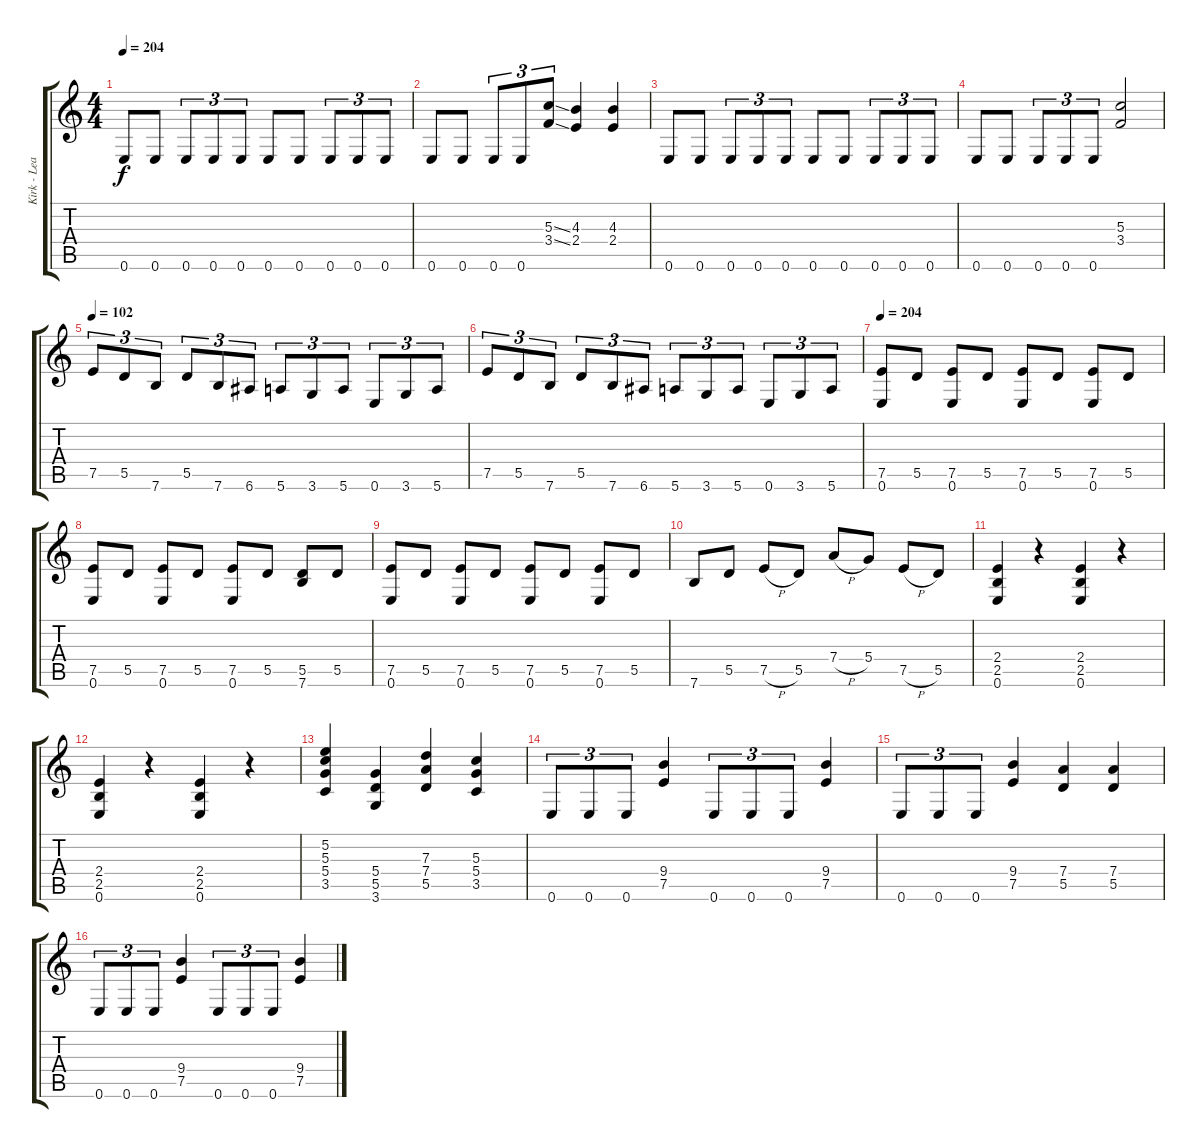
\track ("Kirk - Lead Guitar" "Kirk - Lea") {instrument distortionguitar}
\staff {score tabs}
\tuning (E4 B3 G3 D3 A2 E2) {hide}
\ts (4 4)
\tempo 204
\clef g2
\ks c
0.6.8{dy f} 0.6.8 0.6.8{tu (3 2)} 0.6.8{tu (3 2)} 0.6.8{tu (3 2)} 0.6.8 0.6.8 0.6.8{tu (3 2)} 0.6.8{tu (3 2)} 0.6.8{tu (3 2)} |
0.6.8 0.6.8 0.6.8{tu (3 2)} 0.6.8{tu (3 2)} (5.3{ss} 3.4{ss}).8{tu (3 2)} (4.3 2.4).4 (4.3 2.4).4 |
0.6.8 0.6.8 0.6.8{tu (3 2)} 0.6.8{tu (3 2)} 0.6.8{tu (3 2)} 0.6.8 0.6.8 0.6.8{tu (3 2)} 0.6.8{tu (3 2)} 0.6.8{tu (3 2)} |
0.6.8 0.6.8 0.6.8{tu (3 2)} 0.6.8{tu (3 2)} 0.6.8{tu (3 2)} (5.3 3.4).2 |
\tempo 102
7.5.8{tu (3 2)} 5.5.8{tu (3 2)} 7.6.8{tu (3 2)} 5.5.8{tu (3 2)} 7.6.8{tu (3 2)} 6.6.8{tu (3 2)} 5.6.8{tu (3 2)} 3.6.8{tu (3 2)} 5.6.8{tu (3 2)} 0.6.8{tu (3 2)} 3.6.8{tu (3 2)} 5.6.8{tu (3 2)} |
7.5.8{tu (3 2)} 5.5.8{tu (3 2)} 7.6.8{tu (3 2)} 5.5.8{tu (3 2)} 7.6.8{tu (3 2)} 6.6.8{tu (3 2)} 5.6.8{tu (3 2)} 3.6.8{tu (3 2)} 5.6.8{tu (3 2)} 0.6.8{tu (3 2)} 3.6.8{tu (3 2)} 5.6.8{tu (3 2)} |
\tempo 204
(7.5 0.6).8 5.5.8 (7.5 0.6).8 5.5.8 (7.5 0.6).8 5.5.8 (7.5 0.6).8 5.5.8 |
(7.5 0.6).8 5.5.8 (7.5 0.6).8 5.5.8 (7.5 0.6).8 5.5.8 (5.5 7.6).8 5.5.8 |
(7.5 0.6).8 5.5.8 (7.5 0.6).8 5.5.8 (7.5 0.6).8 5.5.8 (7.5 0.6).8 5.5.8 |
7.6.8 5.5.8 7.5{h}.8 5.5.8 7.4{h}.8 5.4.8 7.5{h}.8 5.5.8 |
(2.4 2.5 0.6).4 r.4 (2.4 2.5 0.6).4 r.4 |
(2.4 2.5 0.6).4 r.4 (2.4 2.5 0.6).4 r.4 |
(5.2 5.3 5.4 3.5).4 (5.4 5.5 3.6).4 (7.3 7.4 5.5).4 (5.3 5.4 3.5).4 |
0.6.8{tu (3 2)} 0.6.8{tu (3 2)} 0.6.8{tu (3 2)} (9.4 7.5).4 0.6.8{tu (3 2)} 0.6.8{tu (3 2)} 0.6.8{tu (3 2)} (9.4 7.5).4 |
0.6.8{tu (3 2)} 0.6.8{tu (3 2)} 0.6.8{tu (3 2)} (9.4 7.5).4 (7.4 5.5).4 (7.4 5.5).4 |
0.6.8{tu (3 2)} 0.6.8{tu (3 2)} 0.6.8{tu (3 2)} (9.4 7.5).4 0.6.8{tu (3 2)} 0.6.8{tu (3 2)} 0.6.8{tu (3 2)} (9.4 7.5).4
